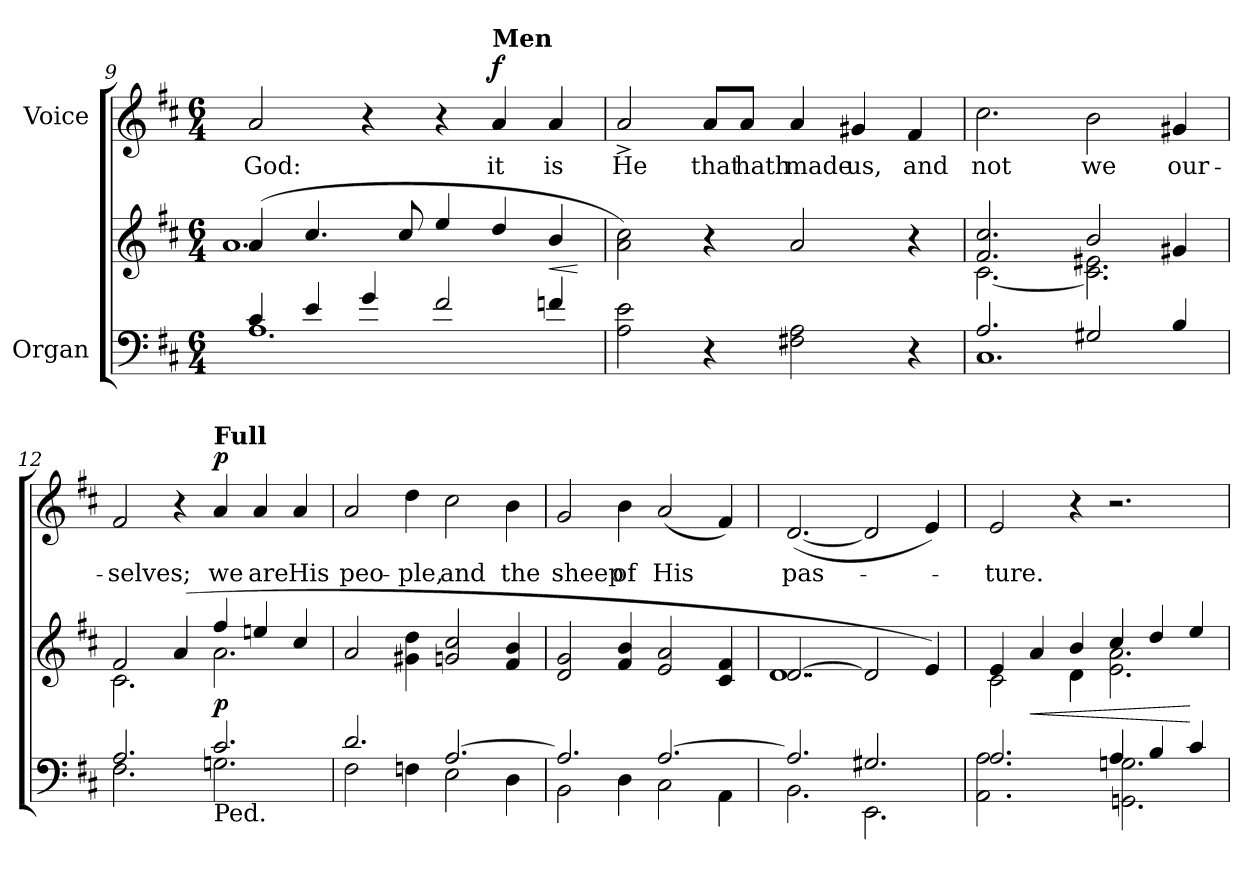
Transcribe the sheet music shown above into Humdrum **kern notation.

**kern	**kern	**dynam	**kern	**text	**dynam
*part2	*part2	*part2	*part1	*part1	*part1
*staff3	*staff2	*staff2/3	*staff1	*staff1	*staff1
*I"Organ	*	*	*I"Voice	*	*
*clefF4	*clefG2	*	*clefG2	*	*
*k[f#c#]	*k[f#c#]	*	*k[f#c#]	*	*
*D:	*D:	*	*D:	*	*
*M6/4	*M6/4	*	*M6/4	*	*
=9	=9	=9	=9	=9	=9
*^	*^	*	*	*	*
!	!	!	!	!	!	!LO:LY:b:color=#000000	!
4c#i/	1.Ai	(4ai/	1.ai	.	2ai/	God:	.
4ei/	.	4.cc#i/	.	.	.	.	.
4gi/	.	.	.	.	4r	.	.
.	.	8cc#i/	.	.	.	.	.
2f#i/	.	4eei/	.	.	4r	.	.
!	!	!	!	!	!LO:TX:a:B:t=Men	!	!
!	!	!	!	!	!	!LO:LY:b:color=#000000	!
.	.	4ddi/	.	.	4ai/	it	f
!	!	!	!	!LO:HP:b	!	!	!
!	!	!	!	!	!	!LO:LY:b:color=#000000	!
4fni/	.	4bi/	.	<	4ai/	is	.
*v	*v	*	*	*	*	*	*
*	*v	*v	*	*	*	*
.	.	[	.	.	.
!!LO:LB:g=z
=10	=10	=10	=10	=10	=10
!	!	!	!	!LO:LY:b:color=#000000	!
2Ai\ 2ei	2ai\ 2cc#i)	.	2a^i/	He	.
!	!	!	!	!LO:LY:b:color=#000000	!
4r	4r	.	8ai/L	that	.
!	!	!	!	!LO:LY:b:color=#000000	!
.	.	.	8ai/J	hath	.
!	!	!	!	!LO:LY:b:color=#000000	!
2F#Xi\ 2Ai	2ai/	.	4ai/	made	.
!	!	!	!	!LO:LY:b:color=#000000	!
.	.	.	4g#Xi/	us,	.
!	!	!	!	!LO:LY:b:color=#000000	!
4r	4r	.	4f#i/	and	.
=11	=11	=11	=11	=11	=11
*^	*^	*	*	*	*
!	!	!	!	!	!	!LO:LY:b:color=#000000	!
2.Ai/	1.C#i	2.f#i/ 2.cc#i	[<2.c#i\	.	2.cc#i\	not	.
!	!	!	!	!	!	!LO:LY:b:color=#000000	!
2G#Xi/	.	2bi/	2.c#i\] 2.e#Xi	.	2bi\	we	.
!	!	!	!	!	!	!LO:LY:b:color=#000000	!
4Bi/	.	4g#Xi/	.	.	4g#Xi/	our-	.
=12	=12	=12	=12	=12	=12	=12	=12
!	!	!	!	!	!	!LO:LY:b:color=#000000	!
2.Ai/	2.F#i\	2f#i/	2.c#i\	.	2f#i/	-selves;	.
.	.	(4ai/	.	.	4r	.	.
!	!	!	!	!	!LO:TX:a:B:t=Full	!	!
!LO:TX:b:t=Ped.	!	!	!	!	!	!	!
!	!	!	!	!	!	!LO:LY:b:color=#000000	!
2.c#i/	2.Gni\	4ff#i/	2.ai\	p	4ai/	we	p
!	!	!	!	!	!	!LO:LY:b:color=#000000	!
.	.	4eeni/	.	.	4ai/	are	.
!	!	!	!	!	!	!LO:LY:b:color=#000000	!
.	.	4cc#i/	.	.	4ai/	His	.
=13	=13	=13	=13	=13	=13	=13	=13
!	!	!	!	!	!	!LO:LY:b:color=#000000	!
2.di/	2F#i\	2ai/	1.ryy	.	2ai/	peo-	.
!	!	!	!	!	!	!LO:LY:b:color=#000000	!
.	4Fni\	4g#Xi\ 4ddi	.	.	4ddi\	-ple,	.
!	!	!	!	!	!	!LO:LY:b:color=#000000	!
[>2.Ai/	2Ei\	2gni/ 2cc#i	.	.	2cc#i\	and	.
!	!	!	!	!	!	!LO:LY:b:color=#000000	!
.	4Di\	4f#i/ 4bi	.	.	4bi\	the	.
=14	=14	=14	=14	=14	=14	=14	=14
!	!	!	!	!	!	!LO:LY:b:color=#000000	!
2.Ai/]	2BBi\	2di/ 2gi	1.ryy	.	2gi/	sheep	.
!	!	!	!	!	!	!LO:LY:b:color=#000000	!
.	4Di\	4f#i/ 4bi	.	.	4bi\	of	.
!	!	!	!	!	!	!LO:LY:b:color=#000000	!
[>2.Ai/	2C#i\	2ei/ 2ai	.	.	(2ai/	His	.
.	4AAi\	4c#i/ 4f#i	.	.	4f#i/)	.	.
!!LO:PB:g=z
=15	=15	=15	=15	=15	=15	=15	=15
!	!	!	!	!	!	!LO:LY:b:color=#000000	!
2.Ai/]	2.BBi\	[>2.di/	1.di	.	([<2.di/	pas-	.
2.G#Xi/	2.EEi\	2di/]	.	.	2di/]	.	.
.	.	4ei/)	.	.	4ei/)	.	.
=16	=16	=16	=16	=16	=16	=16	=16
!	!	!	!	!	!	!LO:LY:b:color=#000000	!
2.Ai/	2.AAi\ 2.Ai	4ei/	2c#i\	.	2ei/	-ture.	.
!	!	!	!	!LO:HP:b	!	!	!
.	.	4ai/	.	<	.	.	.
.	.	4bi/	4di\	.	4r	.	.
4Ai/	2.GGni\ 2.Gni	4cc#i/	2.ei\ 2.ai	.	2.r	.	.
4Bi/	.	4ddi/	.	.	.	.	.
4c#i/	.	4eei/	.	[	.	.	.
*v	*v	*	*	*	*	*	*
*	*v	*v	*	*	*	*
=	=	=	=	=	=
*-	*-	*-	*-	*-	*-
